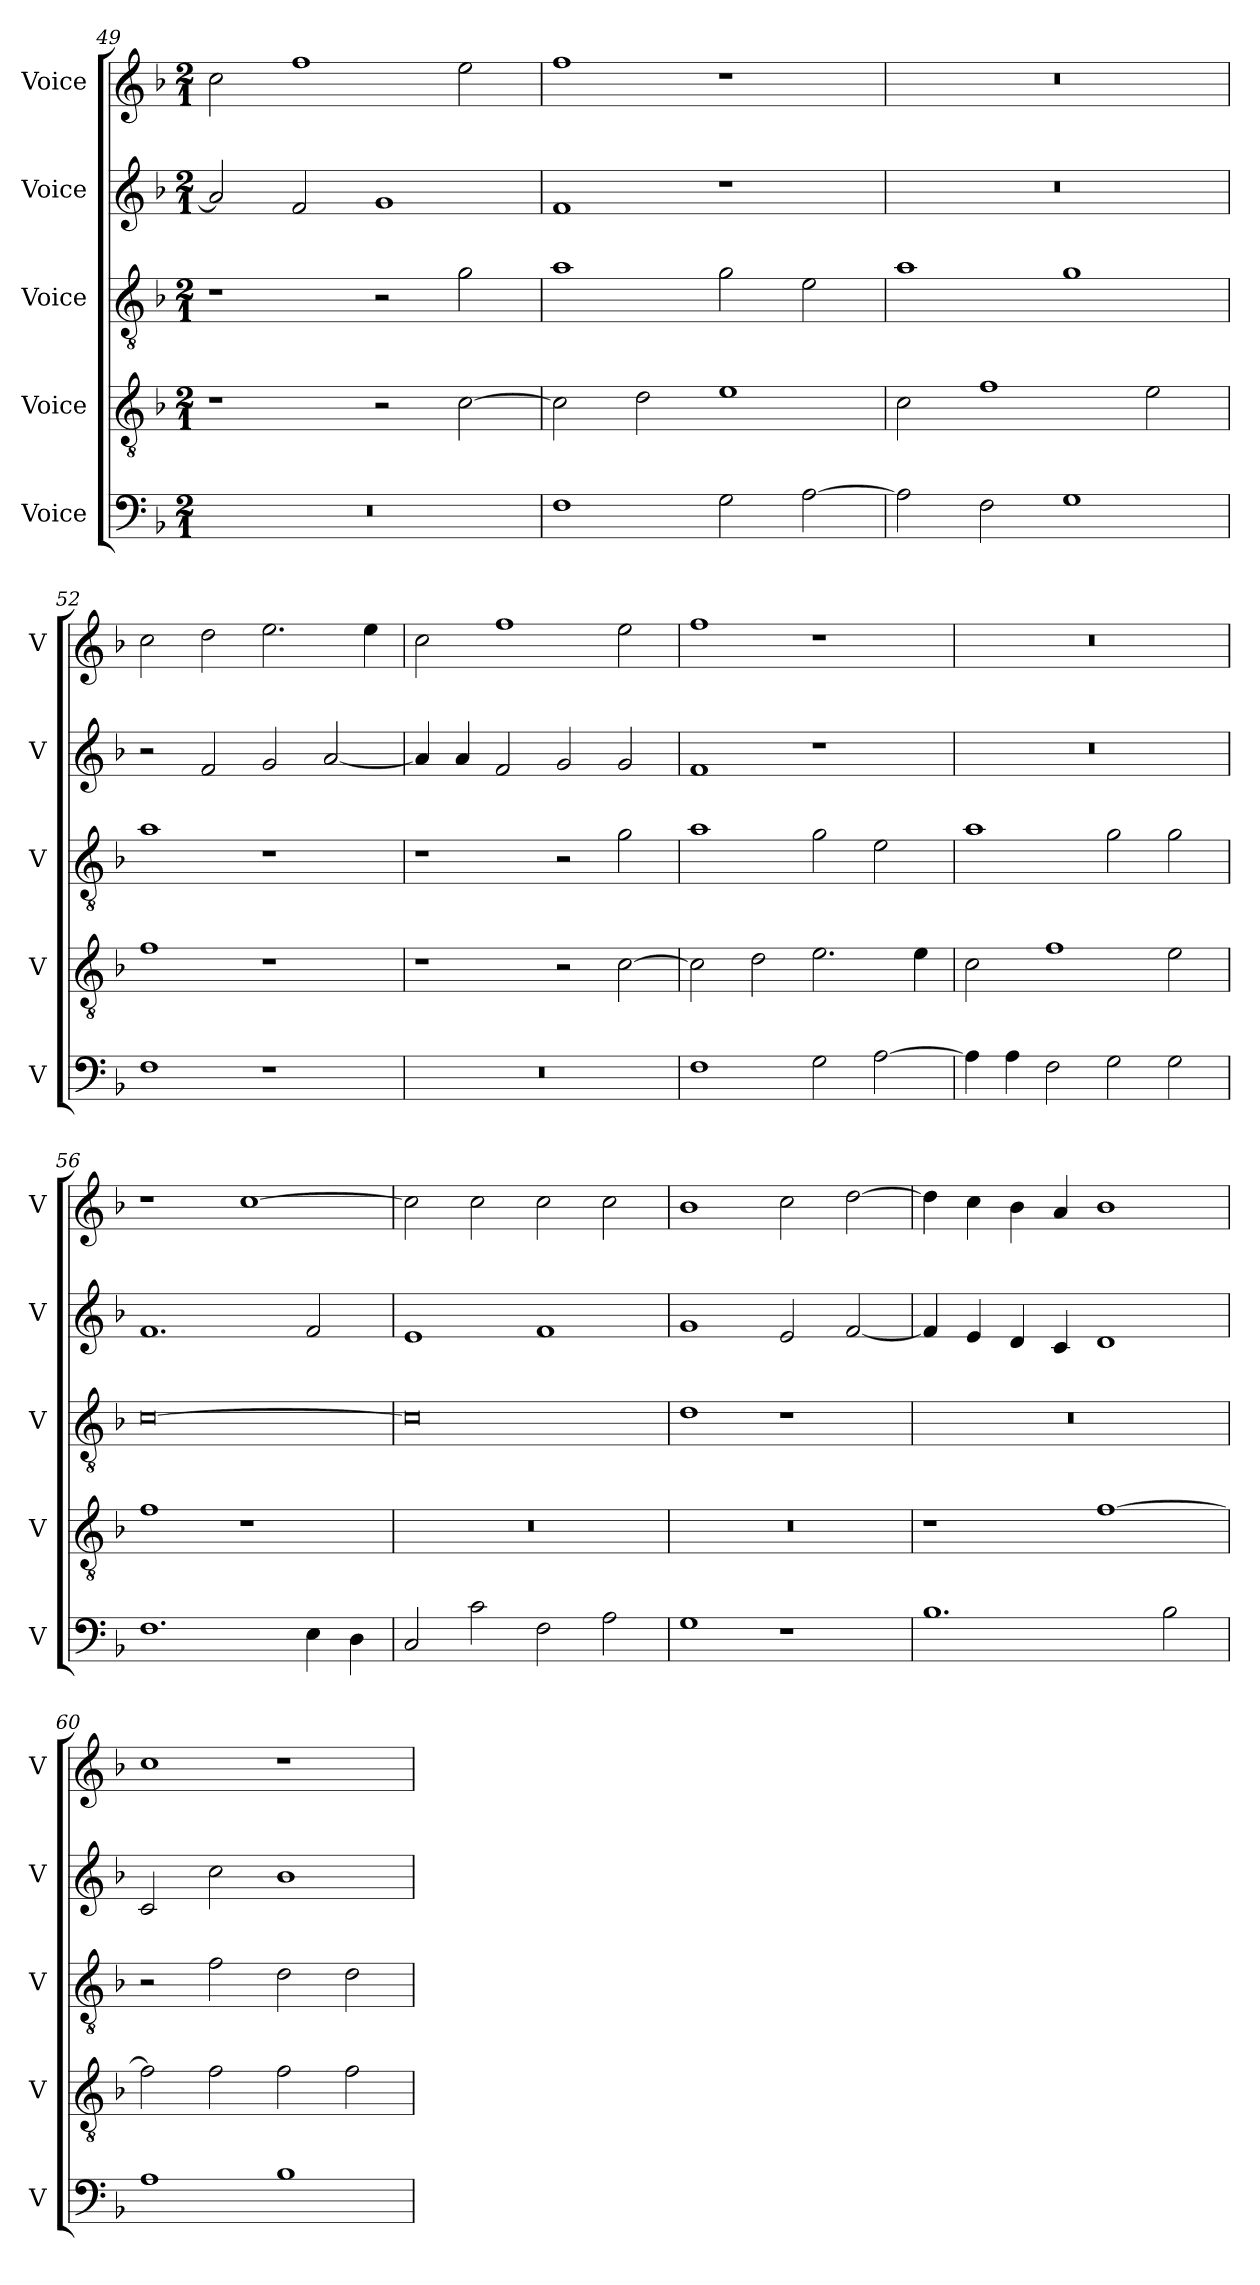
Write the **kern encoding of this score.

**kern	**kern	**kern	**kern	**kern
*part5	*part4	*part3	*part2	*part1
*staff5	*staff4	*staff3	*staff2	*staff1
*I"Voice	*I"Voice	*I"Voice	*I"Voice	*I"Voice
*I'V	*I'V	*I'V	*I'V	*I'V
*clefF4	*clefGv2	*clefGv2	*clefG2	*clefG2
*k[b-]	*k[b-]	*k[b-]	*k[b-]	*k[b-]
*M2/1	*M2/1	*M2/1	*M2/1	*M2/1
=49	=49	=49	=49	=49
0r	1r	1r	2a/]	2cc\
.	.	.	2f/	1ff
.	2r	2r	1g	.
.	[2c\	2g\	.	2ee\
=50	=50	=50	=50	=50
1F	2c\]	1a	1f	1ff
.	2d\	.	.	.
2G\	1e	2g\	1r	1r
[2A\	.	2e\	.	.
=51	=51	=51	=51	=51
2A\]	2c\	1a	0r	0r
2F\	1f	.	.	.
1G	.	1g	.	.
.	2e\	.	.	.
!!LO:LB:g=z
=52	=52	=52	=52	=52
1F	1f	1a	2r	2cc\
.	.	.	2f/	2dd\
1r	1r	1r	2g/	2.ee\
.	.	.	[2a/	.
.	.	.	.	4ee\
=53	=53	=53	=53	=53
0r	1r	1r	4a/]	2cc\
.	.	.	4a/	.
.	.	.	2f/	1ff
.	2r	2r	2g/	.
.	[2c\	2g\	2g/	2ee\
=54	=54	=54	=54	=54
1F	2c\]	1a	1f	1ff
.	2d\	.	.	.
2G\	2.e\	2g\	1r	1r
[2A\	.	2e\	.	.
.	4e\	.	.	.
!!LO:PB:g=z
=55	=55	=55	=55	=55
4A\]	2c\	1a	0r	0r
4A\	.	.	.	.
2F\	1f	.	.	.
2G\	.	2g\	.	.
2G\	2e\	2g\	.	.
=56	=56	=56	=56	=56
1.F	1f	[0c	1.f	1r
.	1r	.	.	[1cc
4E\	.	.	2f/	.
4D\	.	.	.	.
=57	=57	=57	=57	=57
2C/	0r	0c]	1e	2cc\]
2c\	.	.	.	2cc\
2F\	.	.	1f	2cc\
2A\	.	.	.	2cc\
=58	=58	=58	=58	=58
1G	0r	1d	1g	1b-
1r	.	1r	2e/	2cc\
.	.	.	[2f/	[2dd\
!!LO:LB:g=z
=59	=59	=59	=59	=59
1.B-	1r	0r	4f/]	4dd\]
.	.	.	4e/	4cc\
.	.	.	4d/	4b-\
.	.	.	4c/	4a/
.	[1f	.	1d	1b-
2B-\	.	.	.	.
=60	=60	=60	=60	=60
1A	2f\]	2r	2c/	1cc
.	2f\	2f\	2cc\	.
1B-	2f\	2d\	1b-	1r
.	2f\	2d\	.	.
=	=	=	=	=
*-	*-	*-	*-	*-
